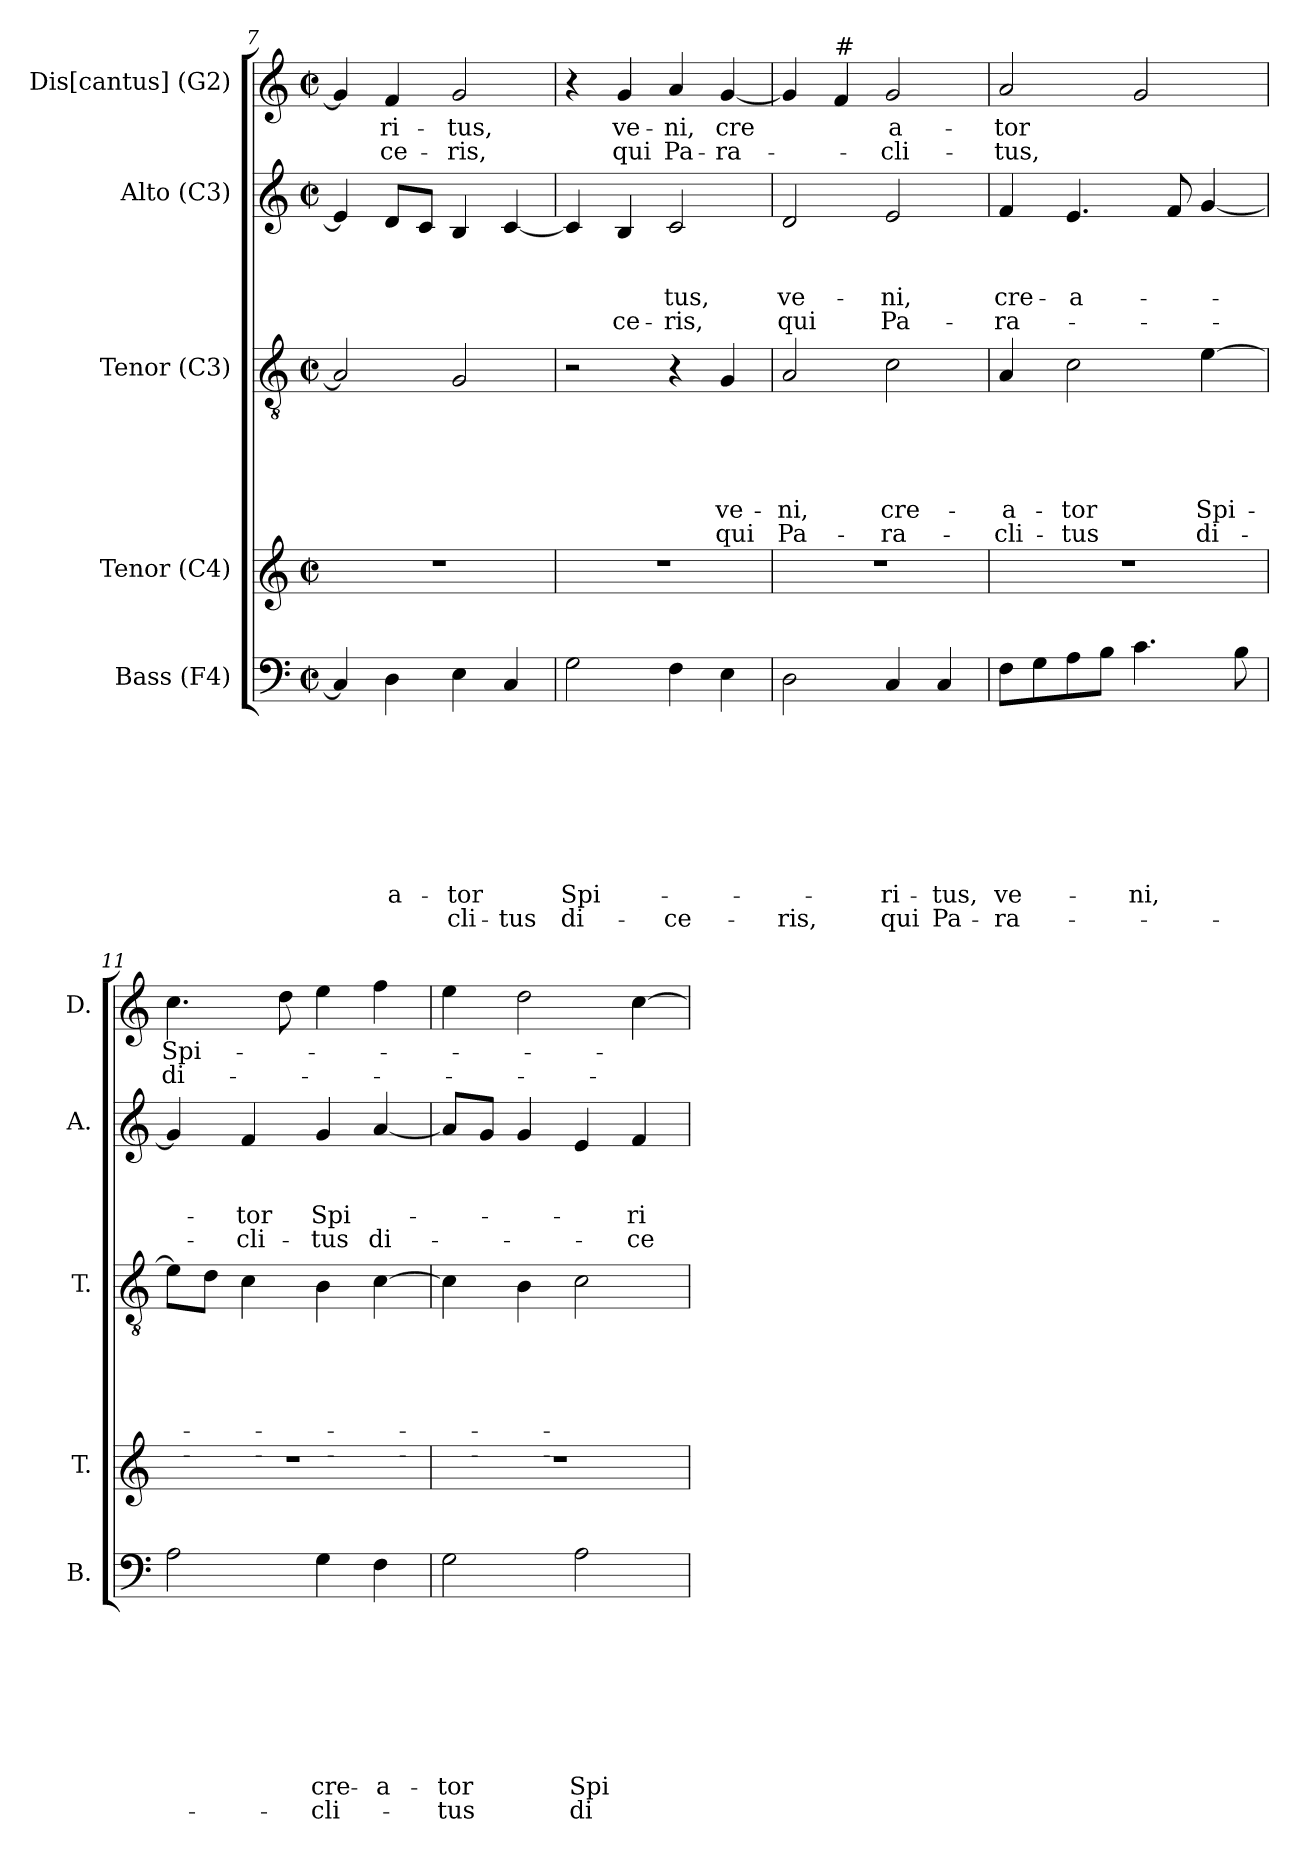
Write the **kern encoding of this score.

**kern	**text	**text	**text	**text	**text	**text	**text	**text	**text	**kern	**kern	**text	**text	**text	**text	**text	**text	**kern	**text	**text	**text	**text	**kern	**text	**text
*part5	*part5	*part5	*part5	*part5	*part5	*part5	*part5	*part5	*part5	*part4	*part3	*part3	*part3	*part3	*part3	*part3	*part3	*part2	*part2	*part2	*part2	*part2	*part1	*part1	*part1
*staff5	*staff5	*staff5	*staff5	*staff5	*staff5	*staff5	*staff5	*staff5	*staff5	*staff4	*staff3	*staff3	*staff3	*staff3	*staff3	*staff3	*staff3	*staff2	*staff2	*staff2	*staff2	*staff2	*staff1	*staff1	*staff1
*I"Bass (F4)	*	*	*	*	*	*	*	*	*	*I"Tenor (C4)	*I"Tenor (C3)	*	*	*	*	*	*	*I"Alto (C3)	*	*	*	*	*I"Dis[cantus] (G2)	*	*
*I'B.	*	*	*	*	*	*	*	*	*	*I'T.	*I'T.	*	*	*	*	*	*	*I'A.	*	*	*	*	*I'D.	*	*
*clefF4	*	*	*	*	*	*	*	*	*	*clefG2	*clefGv2	*	*	*	*	*	*	*clefG2	*	*	*	*	*clefG2	*	*
*k[]	*	*	*	*	*	*	*	*	*	*k[]	*k[]	*	*	*	*	*	*	*k[]	*	*	*	*	*k[]	*	*
*C:	*	*	*	*	*	*	*	*	*	*C:	*C:	*	*	*	*	*	*	*C:	*	*	*	*	*C:	*	*
*M2/2	*	*	*	*	*	*	*	*	*	*M2/2	*M2/2	*	*	*	*	*	*	*M2/2	*	*	*	*	*M2/2	*	*
*met(c|)	*	*	*	*	*	*	*	*	*	*met(c|)	*met(c|)	*	*	*	*	*	*	*met(c|)	*	*	*	*	*met(c|)	*	*
=7	=7	=7	=7	=7	=7	=7	=7	=7	=7	=7	=7	=7	=7	=7	=7	=7	=7	=7	=7	=7	=7	=7	=7	=7	=7
4C/]	.	.	.	.	.	.	.	.	.	1r	2A/]	.	.	.	.	.	.	4e/]	.	.	.	.	4g/]	.	.
!	!	!	!	!	!	!	!	!LO:LY:b	!	!	!	!	!	!	!	!	!	!	!	!	!	!	!	!LO:LY:b	!LO:LY:b
4D\	.	.	.	.	.	.	.	-a-	.	.	.	.	.	.	.	.	.	8d/L	.	.	.	.	4f/	-ri-	-ce-
.	.	.	.	.	.	.	.	.	.	.	.	.	.	.	.	.	.	8c/J	.	.	.	.	.	.	.
!	!	!	!	!	!	!	!	!LO:LY:b	!LO:LY:b	!	!	!	!	!	!	!	!	!	!	!	!	!	!	!LO:LY:b	!LO:LY:b
4E\	.	.	.	.	.	.	.	-tor	-cli-	.	2G/	.	.	.	.	.	.	4B/	.	.	.	.	2g/	-tus,	-ris,
!	!	!	!	!	!	!	!	!	!LO:LY:b:rj	!	!	!	!	!	!	!	!	!	!	!	!	!	!	!	!
4C/	.	.	.	.	.	.	.	.	-tus	.	.	.	.	.	.	.	.	[<4c/	.	.	.	.	.	.	.
=8	=8	=8	=8	=8	=8	=8	=8	=8	=8	=8	=8	=8	=8	=8	=8	=8	=8	=8	=8	=8	=8	=8	=8	=8	=8
!	!	!	!	!	!	!	!	!LO:LY:b	!LO:LY:b	!	!	!	!	!	!	!	!	!	!	!	!	!	!	!	!
2G\	.	.	.	.	.	.	.	Spi-	di-	1r	2r	.	.	.	.	.	.	4c/]	.	.	.	.	4r	.	.
!	!	!	!	!	!	!	!	!	!	!	!	!	!	!	!	!	!	!	!	!	!	!LO:LY:b	!	!LO:LY:b	!LO:LY:b
.	.	.	.	.	.	.	.	.	.	.	.	.	.	.	.	.	.	4B/	.	.	.	-ce-	4g/	ve-	qui
!	!	!	!	!	!	!	!	!	!LO:LY:b	!	!	!	!	!	!	!	!	!	!	!	!LO:LY:b	!LO:LY:b	!	!LO:LY:b	!LO:LY:b
4F\	.	.	.	.	.	.	.	.	-ce-	.	4r	.	.	.	.	.	.	2c/	.	.	-tus,	-ris,	4a/	-ni,	Pa-
!	!	!	!	!	!	!	!	!	!	!	!	!	!	!	!	!LO:LY:b	!LO:LY:b	!	!	!	!	!	!	!LO:LY:b	!LO:LY:b
4E\	.	.	.	.	.	.	.	.	.	.	4G/	.	.	.	.	ve-	qui	.	.	.	.	.	[<4g/	cre	-ra-
!!LO:LB:g=z
=9	=9	=9	=9	=9	=9	=9	=9	=9	=9	=9	=9	=9	=9	=9	=9	=9	=9	=9	=9	=9	=9	=9	=9	=9	=9
!	!	!	!	!	!	!	!	!	!LO:LY:b	!	!	!	!	!	!	!LO:LY:b	!LO:LY:b	!	!	!	!LO:LY:b	!LO:LY:b	!	!	!
2D\	.	.	.	.	.	.	.	.	-ris,	1r	2A/	.	.	.	.	-ni,	Pa-	2d/	.	.	ve-	qui	4g/]	.	.
!	!	!	!	!	!	!	!	!	!	!	!	!	!	!	!	!	!	!	!	!	!	!	!LO:TX:a:t=#	!	!
.	.	.	.	.	.	.	.	.	.	.	.	.	.	.	.	.	.	.	.	.	.	.	4f/	.	.
!	!	!	!	!	!	!	!	!LO:LY:b	!LO:LY:b	!	!	!	!	!	!	!LO:LY:b	!LO:LY:b	!	!	!	!LO:LY:b	!LO:LY:b	!	!LO:LY:b	!LO:LY:b
4C/	.	.	.	.	.	.	.	-ri-	qui	.	2c\	.	.	.	.	cre-	-ra-	2e/	.	.	-ni,	Pa-	2g/	a-	-cli-
!	!	!	!	!	!	!	!	!LO:LY:b	!LO:LY:b	!	!	!	!	!	!	!	!	!	!	!	!	!	!	!	!
4C/	.	.	.	.	.	.	.	-tus,	Pa-	.	.	.	.	.	.	.	.	.	.	.	.	.	.	.	.
=10	=10	=10	=10	=10	=10	=10	=10	=10	=10	=10	=10	=10	=10	=10	=10	=10	=10	=10	=10	=10	=10	=10	=10	=10	=10
!	!	!	!	!	!	!	!	!LO:LY:b	!LO:LY:b	!	!	!	!	!	!	!LO:LY:b	!LO:LY:b	!	!	!	!LO:LY:b	!LO:LY:b	!	!LO:LY:b	!LO:LY:b
8F\L	.	.	.	.	.	.	.	ve-	-ra-	1r	4A/	.	.	.	.	-a-	-cli-	4f/	.	.	cre-	-ra-	2a/	-tor	-tus,
8G\	.	.	.	.	.	.	.	.	.	.	.	.	.	.	.	.	.	.	.	.	.	.	.	.	.
!	!	!	!	!	!	!	!	!	!	!	!	!	!	!	!	!LO:LY:b	!LO:LY:b	!	!	!	!LO:LY:b	!	!	!	!
8A\	.	.	.	.	.	.	.	.	.	.	2c\	.	.	.	.	-tor	-tus	4.e/	.	.	-a-	.	.	.	.
8B\J	.	.	.	.	.	.	.	.	.	.	.	.	.	.	.	.	.	.	.	.	.	.	.	.	.
!	!	!	!	!	!	!	!	!LO:LY:b	!	!	!	!	!	!	!	!	!	!	!	!	!	!	!	!	!
4.c\	.	.	.	.	.	.	.	-ni,	.	.	.	.	.	.	.	.	.	.	.	.	.	.	2g/	.	.
.	.	.	.	.	.	.	.	.	.	.	.	.	.	.	.	.	.	8f/	.	.	.	.	.	.	.
!	!	!	!	!	!	!	!	!	!	!	!	!	!	!	!	!LO:LY:b	!LO:LY:b	!	!	!	!	!	!	!	!
.	.	.	.	.	.	.	.	.	.	.	[>4e\	.	.	.	.	Spi-	di-	[<4g/	.	.	.	.	.	.	.
8B\	.	.	.	.	.	.	.	.	.	.	.	.	.	.	.	.	.	.	.	.	.	.	.	.	.
=11	=11	=11	=11	=11	=11	=11	=11	=11	=11	=11	=11	=11	=11	=11	=11	=11	=11	=11	=11	=11	=11	=11	=11	=11	=11
!	!	!	!	!	!	!	!	!	!	!	!	!	!	!	!	!	!	!	!	!	!	!	!	!LO:LY:b	!LO:LY:b
2A\	.	.	.	.	.	.	.	.	.	1r	8e\L]	.	.	.	.	.	.	4g/]	.	.	.	.	4.cc\	Spi-	di-
.	.	.	.	.	.	.	.	.	.	.	8d\J	.	.	.	.	.	.	.	.	.	.	.	.	.	.
!	!	!	!	!	!	!	!	!	!	!	!	!	!	!	!	!	!	!	!	!	!LO:LY:b	!LO:LY:b	!	!	!
.	.	.	.	.	.	.	.	.	.	.	4c\	.	.	.	.	.	.	4f/	.	.	-tor	-cli-	.	.	.
.	.	.	.	.	.	.	.	.	.	.	.	.	.	.	.	.	.	.	.	.	.	.	8dd\	.	.
!	!	!	!	!	!	!	!	!LO:LY:b	!LO:LY:b	!	!	!	!	!	!	!	!	!	!	!	!LO:LY:b	!LO:LY:b	!	!	!
4G\	.	.	.	.	.	.	.	cre-	-cli-	.	4B\	.	.	.	.	.	.	4g/	.	.	Spi-	-tus	4ee\	.	.
!	!	!	!	!	!	!	!	!LO:LY:b	!	!	!	!	!	!	!	!	!	!	!	!	!	!LO:LY:b	!	!	!
4F\	.	.	.	.	.	.	.	-a-	.	.	[>4c\	.	.	.	.	.	.	[<4a/	.	.	.	di-	4ff\	.	.
=12	=12	=12	=12	=12	=12	=12	=12	=12	=12	=12	=12	=12	=12	=12	=12	=12	=12	=12	=12	=12	=12	=12	=12	=12	=12
!	!	!	!	!	!	!	!	!LO:LY:b	!LO:LY:b	!	!	!	!	!	!	!	!	!	!	!	!	!	!	!	!
2G\	.	.	.	.	.	.	.	-tor	-tus	1r	4c\]	.	.	.	.	.	.	8a/L]	.	.	.	.	4ee\	.	.
.	.	.	.	.	.	.	.	.	.	.	.	.	.	.	.	.	.	8g/J	.	.	.	.	.	.	.
.	.	.	.	.	.	.	.	.	.	.	4B\	.	.	.	.	.	.	4g/	.	.	.	.	2dd\	.	.
!	!	!	!	!	!	!	!	!LO:LY:b	!LO:LY:b	!	!	!	!	!	!	!	!	!	!	!	!	!	!	!	!
2A\	.	.	.	.	.	.	.	Spi-	di-	.	2c\	.	.	.	.	.	.	4e/	.	.	.	.	.	.	.
!	!	!	!	!	!	!	!	!	!	!	!	!	!	!	!	!	!	!	!	!	!LO:LY:b	!LO:LY:b	!	!	!
.	.	.	.	.	.	.	.	.	.	.	.	.	.	.	.	.	.	4f/	.	.	-ri-	-ce-	[>4cc\	.	.
=	=	=	=	=	=	=	=	=	=	=	=	=	=	=	=	=	=	=	=	=	=	=	=	=	=
*-	*-	*-	*-	*-	*-	*-	*-	*-	*-	*-	*-	*-	*-	*-	*-	*-	*-	*-	*-	*-	*-	*-	*-	*-	*-
